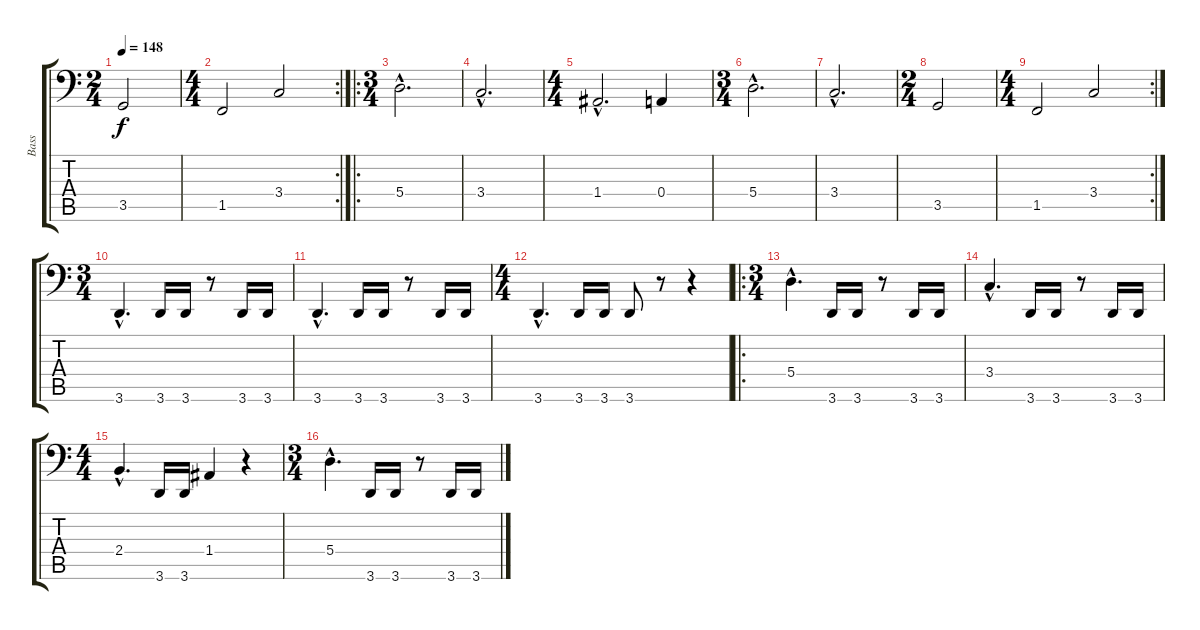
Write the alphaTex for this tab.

\track ("Bass" "Bass") {instrument electricbassfinger}
\staff {score tabs}
\tuning (C3 G2 D2 A1 E1 B0) {hide}
\ts (2 4)
\tempo 148
\clef f4
\ks c
3.5.2{dy f} |
\rc 2
\ts (4 4)
1.5.2 3.4.2 |
\ro
\ts (3 4)
5.4{hac}.2{d} |
3.4{hac}.2{d} |
\ts (4 4)
1.4{hac}.2{d} 0.4.4 |
\ts (3 4)
5.4{hac}.2{d} |
3.4{hac}.2{d} |
\ts (2 4)
3.5.2 |
\rc 2
\ts (4 4)
1.5.2 3.4.2 |
\ts (3 4)
3.6{hac}.4{d} 3.6.16 3.6.16 r.8 3.6.16 3.6.16 |
3.6{hac}.4{d} 3.6.16 3.6.16 r.8 3.6.16 3.6.16 |
\ts (4 4)
3.6{hac}.4{d} 3.6.16 3.6.16 3.6.8 r.8 r.4 |
\ro
\ts (3 4)
5.4{hac}.4{d} 3.6.16 3.6.16 r.8 3.6.16 3.6.16 |
3.4{hac}.4{d} 3.6.16 3.6.16 r.8 3.6.16 3.6.16 |
\ts (4 4)
2.4{hac}.4{d} 3.6.16 3.6.16 1.4.4 r.4 |
\ts (3 4)
5.4{hac}.4{d} 3.6.16 3.6.16 r.8 3.6.16 3.6.16
